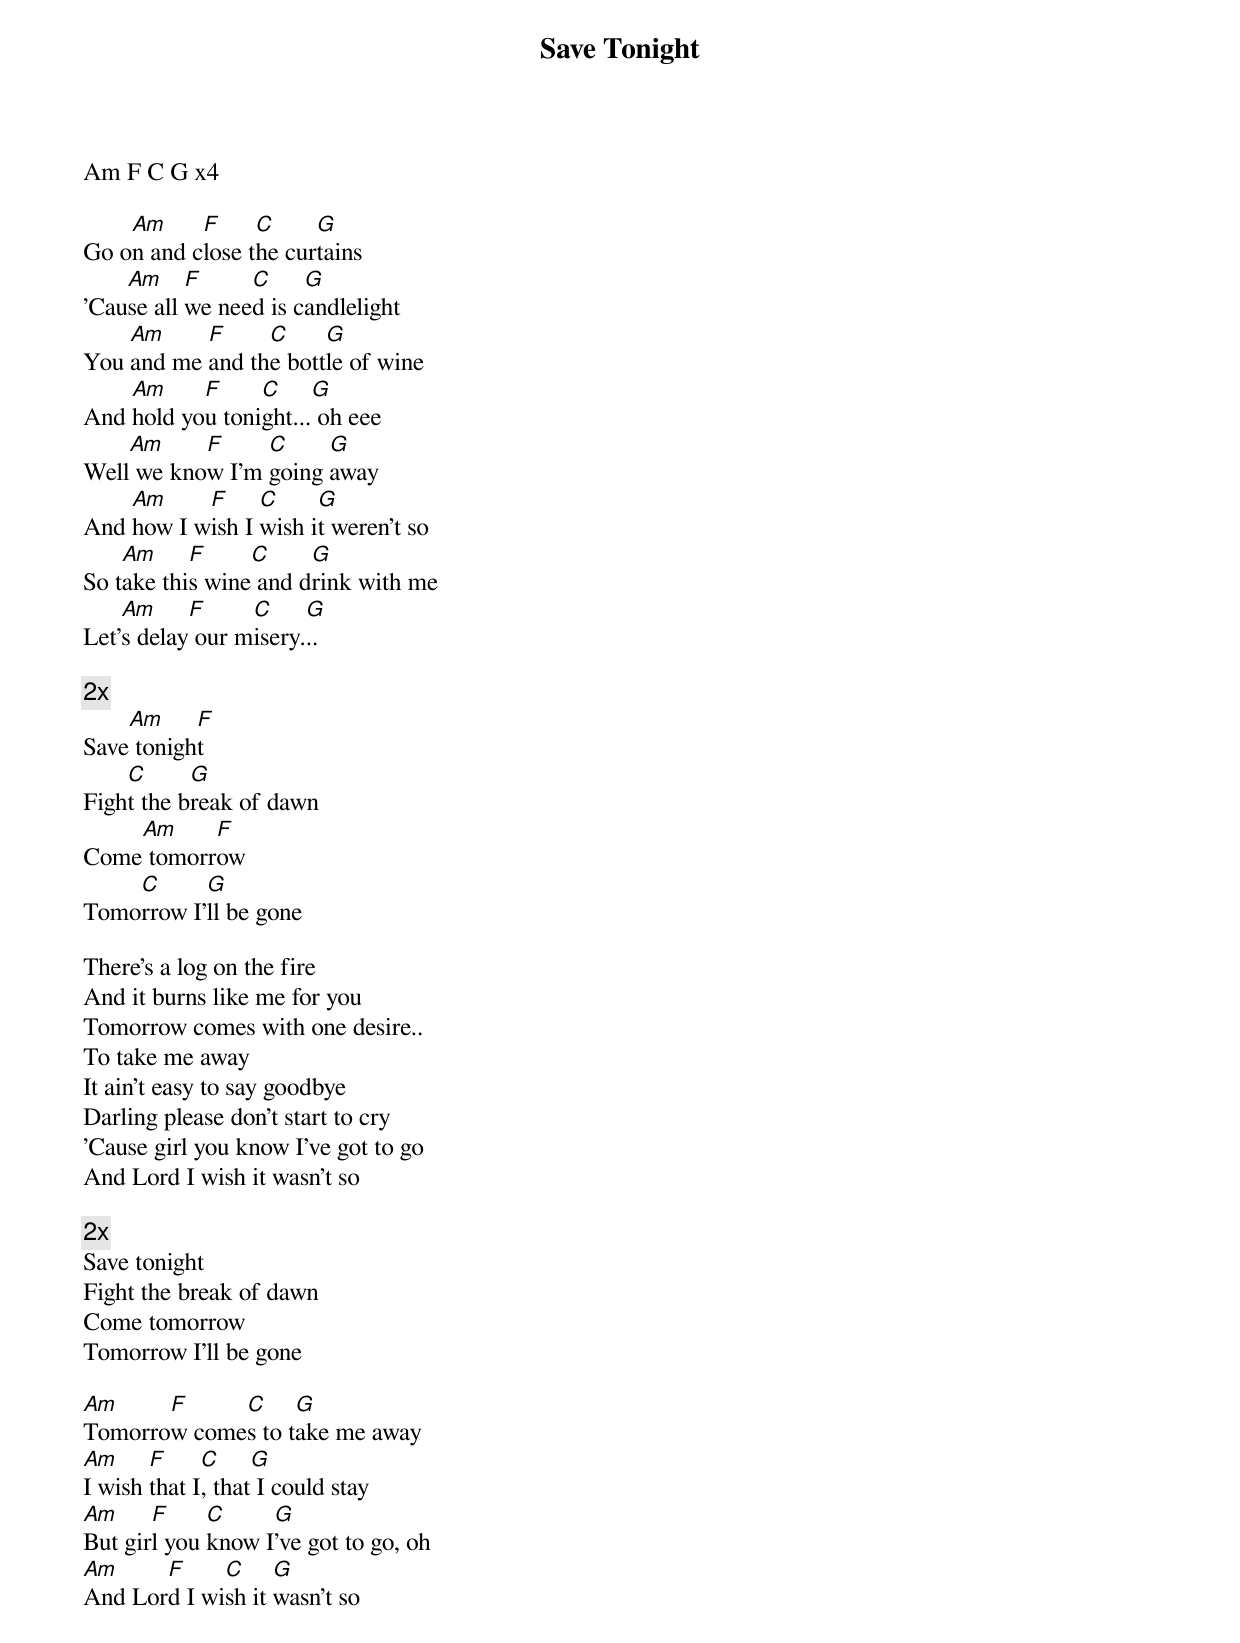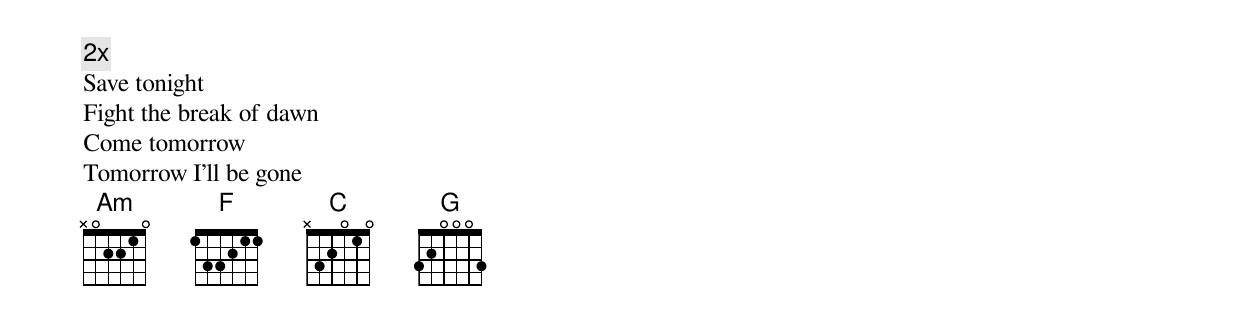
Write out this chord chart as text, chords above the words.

Save Tonight

Am F C G x4

    Am     F     C     G
Go on and close the curtains
    Am     F     C     G
'Cause all we need is candlelight
    Am     F     C     G
You and me and the bottle of wine
    Am     F     C     G
And hold you tonight... oh eee
    Am     F     C     G
Well we know I'm going away
    Am     F     C     G
And how I wish I wish it weren't so
    Am     F     C     G
So take this wine and drink with me
    Am     F     C     G
Let's delay our misery...

[2x]
    Am     F
Save tonight
    C      G
Fight the break of dawn
    Am     F
Come tomorrow
    C      G
Tomorrow I'll be gone

There's a log on the fire
And it burns like me for you
Tomorrow comes with one desire..
To take me away
It ain't easy to say goodbye
Darling please don't start to cry
'Cause girl you know I've got to go
And Lord I wish it wasn't so

[2x]
Save tonight
Fight the break of dawn
Come tomorrow
Tomorrow I'll be gone

Am     F     C     G
Tomorrow comes to take me away
Am     F     C     G
I wish that I, that I could stay
Am     F     C     G
But girl you know I've got to go, oh
Am     F     C     G
And Lord I wish it wasn't so

[2x]
Save tonight
Fight the break of dawn
Come tomorrow
Tomorrow I'll be gone
